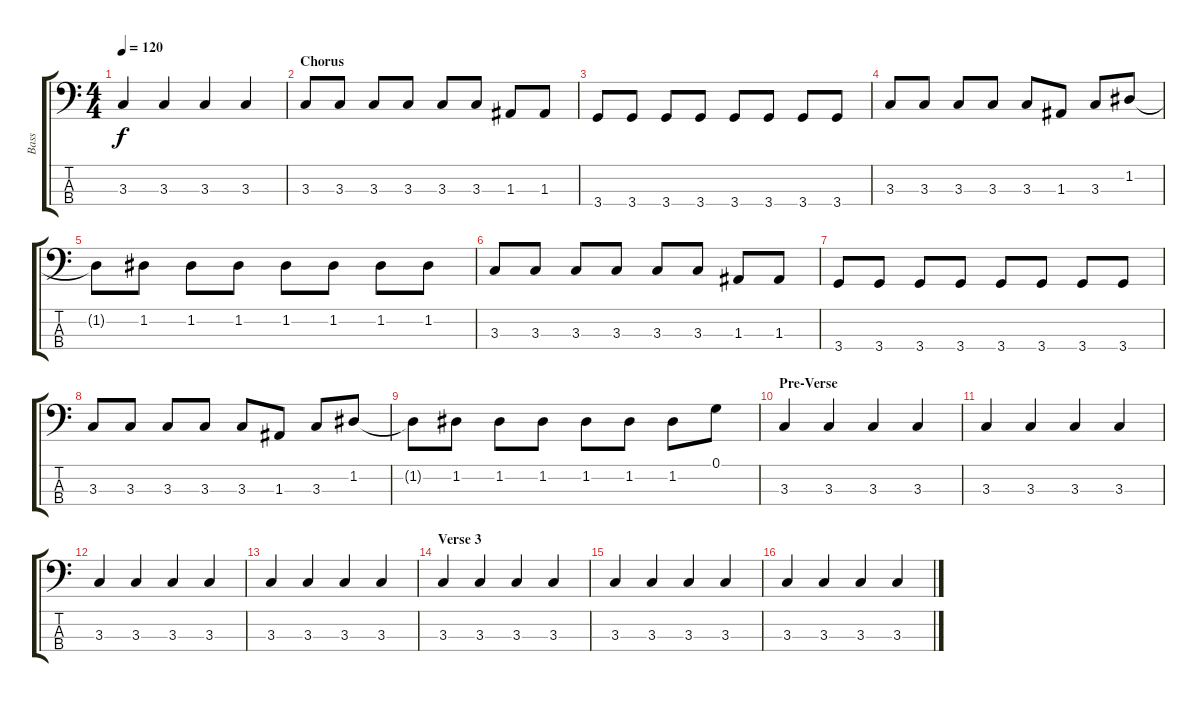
\track ("Bass" "Bass") {instrument electricbasspick}
\staff {score tabs}
\tuning (G2 D2 A1 E1) {hide}
\ts (4 4)
\tempo 120
\clef f4
\ks c
3.3.4{dy f} 3.3.4 3.3.4 3.3.4 |
\section ("" "Chorus")
3.3.8 3.3.8 3.3.8 3.3.8 3.3.8 3.3.8 1.3.8 1.3.8 |
3.4.8 3.4.8 3.4.8 3.4.8 3.4.8 3.4.8 3.4.8 3.4.8 |
3.3.8 3.3.8 3.3.8 3.3.8 3.3.8 1.3.8 3.3.8 1.2.8 |
1.2{t}.8 1.2.8 1.2.8 1.2.8 1.2.8 1.2.8 1.2.8 1.2.8 |
3.3.8 3.3.8 3.3.8 3.3.8 3.3.8 3.3.8 1.3.8 1.3.8 |
3.4.8 3.4.8 3.4.8 3.4.8 3.4.8 3.4.8 3.4.8 3.4.8 |
3.3.8 3.3.8 3.3.8 3.3.8 3.3.8 1.3.8 3.3.8 1.2.8 |
1.2{t}.8 1.2.8 1.2.8 1.2.8 1.2.8 1.2.8 1.2.8 0.1.8 |
\section ("" "Pre-Verse")
3.3.4 3.3.4 3.3.4 3.3.4 |
3.3.4 3.3.4 3.3.4 3.3.4 |
3.3.4 3.3.4 3.3.4 3.3.4 |
3.3.4 3.3.4 3.3.4 3.3.4 |
\section ("" "Verse 3")
3.3.4 3.3.4 3.3.4 3.3.4 |
3.3.4 3.3.4 3.3.4 3.3.4 |
3.3.4 3.3.4 3.3.4 3.3.4
